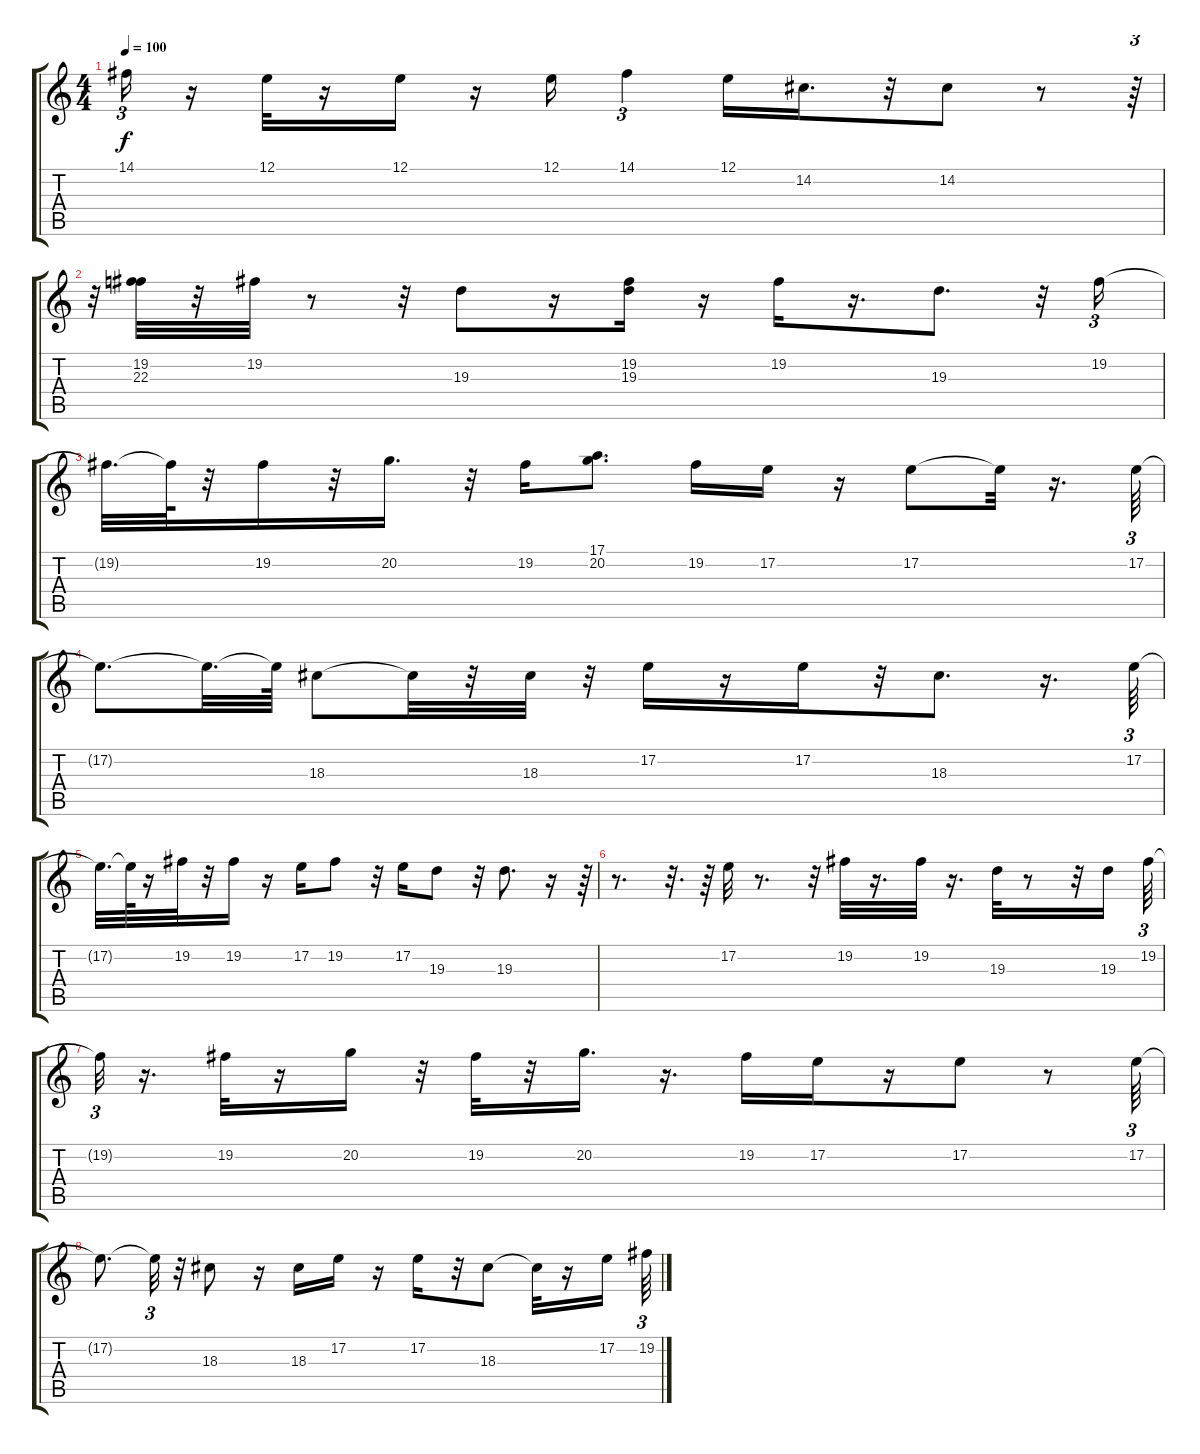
\track "" {instrument tenorsax}
\staff {score tabs}
\tuning (E4 B3 G3 D3 A2 E2) {hide}
\ts (4 4)
\tempo 100
\clef g2
\ks c
14.1{t}.16{tu (3 2) dy f} r.16 12.1.32 r.16 12.1.16 r.16 12.1.16 14.1.4{tu (3 2)} 12.1.16 14.2.16{d} r.32 14.2.8 r.8 r.64{tu (3 2)} |
r.32{tu (3 2)} (19.2 22.3).32 r.32 19.2.32 r.8 r.32 19.3.8 r.16 (19.2 19.3).16 r.16 19.2.16 r.16{d} 19.3.8{d} r.32 19.2.16{tu (3 2)} |
19.2{t}.32{d} 19.2{t}.64 r.32 19.2.16 r.32 20.2.16{d} r.32 19.2.16 (17.1 20.2).8{d} 19.2.16 17.2.16 r.16 17.2.8 17.2{t}.32 r.16{d} 17.2.64{tu (3 2)} |
17.2{t}.8{d} 17.2{t}.32{d} 17.2{t}.64 18.3.8 18.3{t}.32 r.32 18.3.32 r.32 17.2.16 r.16 17.2.16 r.32 18.3.8{d} r.16{d} 17.2.64{tu (3 2)} |
17.2{t}.32{d} 17.2{t}.64 r.16 19.2.32 r.32 19.2.16 r.16 17.2.16 19.2.8 r.32 17.2.16 19.3.8 r.32 19.3.8{d} r.16 r.64{tu (3 2)} |
r.8{d} r.32{d} r.64 17.2.32 r.8{d} r.32 19.2.32 r.16{d} 19.2.32 r.16{d} 19.3.32 r.8 r.32 19.3.16 19.2.64{tu (3 2)} |
19.2{t}.32{tu (3 2)} r.16{d} 19.2.32 r.16 20.2.16 r.32 19.2.32 r.32 20.2.16{d} r.16{d} 19.2.16 17.2.16 r.16 17.2.8 r.8 17.2.64{tu (3 2)} |
17.2{t}.8{d} 17.2{t}.32{tu (3 2)} r.32 18.3.8 r.16 18.3.16 17.2.16 r.16 17.2.16 r.32 18.3.8 18.3{t}.32 r.16 17.2.16 19.2.64{tu (3 2)}
